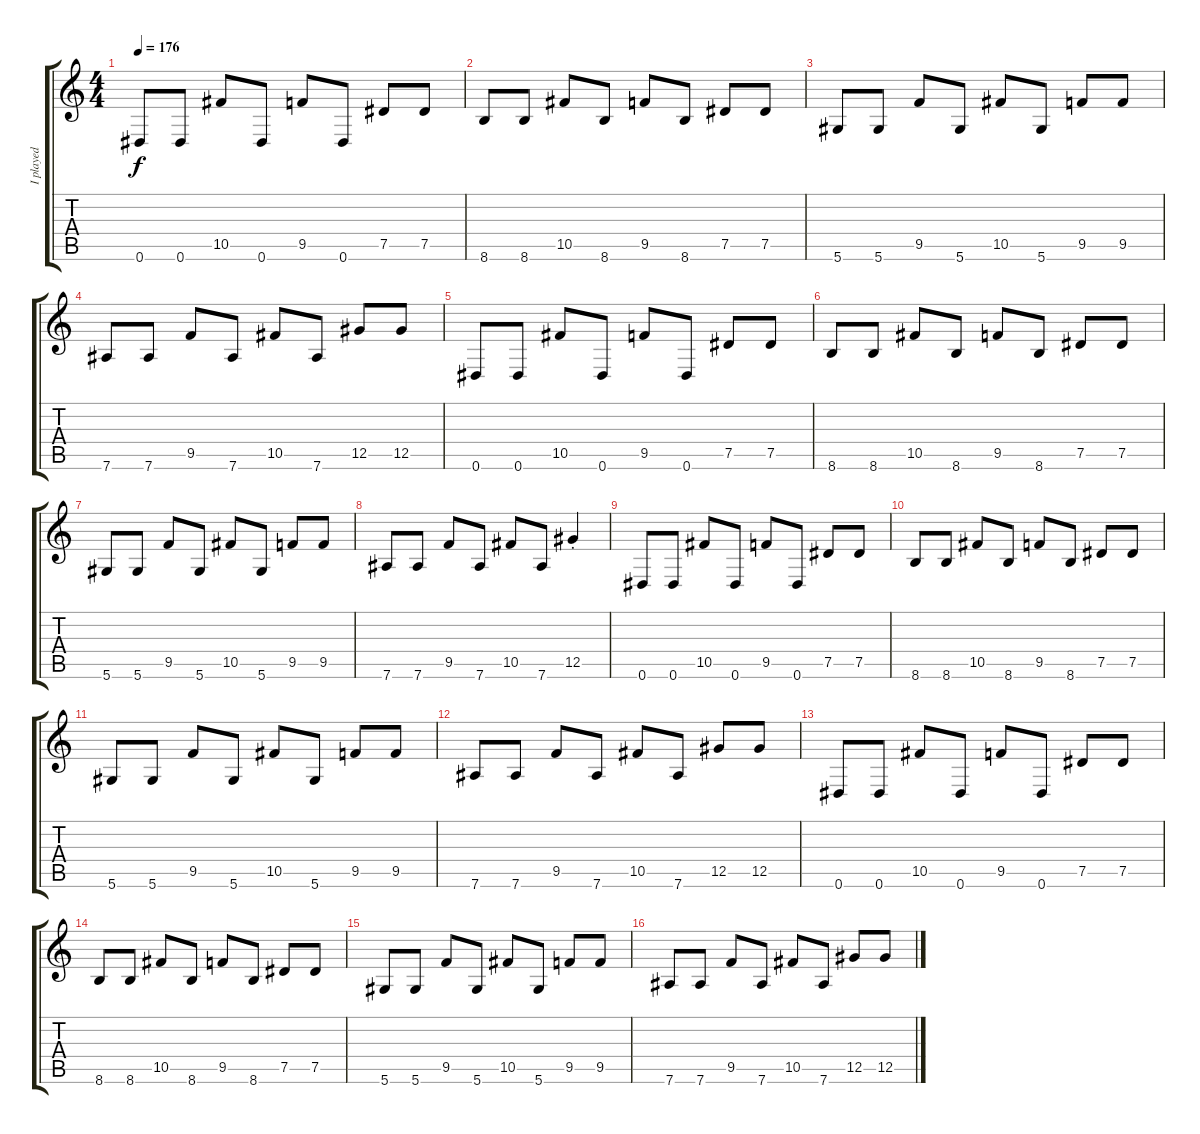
\track ("I played" "I played") {instrument overdrivenguitar}
\staff {score tabs}
\tuning (Eb4 Bb3 Gb3 Db3 Ab2 Eb2) {hide}
\ts (4 4)
\tempo 176
\clef g2
\ks c
0.6.8{dy f instrument overdrivenguitar} 0.6.8 10.5.8 0.6.8 9.5.8 0.6.8 7.5.8 7.5.8 |
8.6.8 8.6.8 10.5.8 8.6.8 9.5.8 8.6.8 7.5.8 7.5.8 |
5.6.8 5.6.8 9.5.8 5.6.8 10.5.8 5.6.8 9.5.8 9.5.8 |
7.6.8 7.6.8 9.5.8 7.6.8 10.5.8 7.6.8 12.5.8 12.5.8 |
0.6.8 0.6.8 10.5.8 0.6.8 9.5.8 0.6.8 7.5.8 7.5.8 |
8.6.8 8.6.8 10.5.8 8.6.8 9.5.8 8.6.8 7.5.8 7.5.8 |
5.6.8 5.6.8 9.5.8 5.6.8 10.5.8 5.6.8 9.5.8 9.5.8 |
7.6.8 7.6.8 9.5.8 7.6.8 10.5.8 7.6.8 12.5{st}.4 |
0.6.8 0.6.8 10.5.8 0.6.8 9.5.8 0.6.8 7.5.8 7.5.8 |
8.6.8 8.6.8 10.5.8 8.6.8 9.5.8 8.6.8 7.5.8 7.5.8 |
5.6.8 5.6.8 9.5.8 5.6.8 10.5.8 5.6.8 9.5.8 9.5.8 |
7.6.8 7.6.8 9.5.8 7.6.8 10.5.8 7.6.8 12.5.8 12.5.8 |
0.6.8 0.6.8 10.5.8 0.6.8 9.5.8 0.6.8 7.5.8 7.5.8 |
8.6.8 8.6.8 10.5.8 8.6.8 9.5.8 8.6.8 7.5.8 7.5.8 |
5.6.8 5.6.8 9.5.8 5.6.8 10.5.8 5.6.8 9.5.8 9.5.8 |
7.6.8 7.6.8 9.5.8 7.6.8 10.5.8 7.6.8 12.5.8 12.5.8
